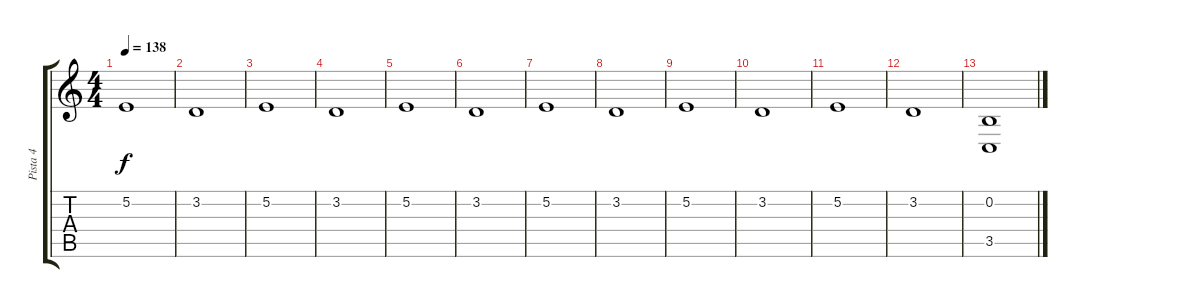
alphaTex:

\track ("Pista 4" "Pista 4") {instrument pad2warm}
\staff {score tabs}
\tuning (E4 B3 G3 D3 A2 E2) {hide}
\ts (4 4)
\tempo 138
\clef g2
\ks c
5.2.1{dy f} |
3.2.1 |
5.2.1 |
3.2.1 |
5.2.1 |
3.2.1 |
5.2.1 |
3.2.1 |
5.2.1 |
3.2.1 |
5.2.1 |
3.2.1 |
(0.2 3.5).1
